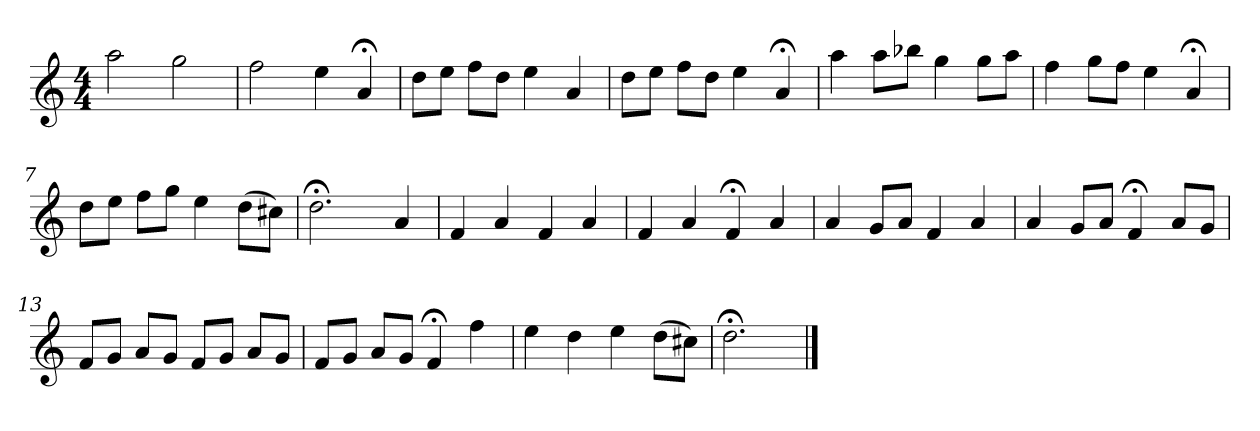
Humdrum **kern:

**kern
*part1
*staff1
*k[]
*D:dor
*M4/4
*MM120
=1
2aa
2gg
=2
2ff
4ee
4a;<
=3
8ddL
8eeJ
8ffL
8ddJ
4ee
4a
=4
8ddL
8eeJ
8ffL
8ddJ
4ee
4a;<
=5
4aa
8aaL
8bb-XJ
4gg
8ggL
8aaJ
=6
4ff
8ggL
8ffJ
4ee
4a;<
=7
8ddL
8eeJ
8ffL
8ggJ
4ee
(8ddL
8cc#XJ)
=8
2.dd;<
4a
=9
4f
4a
4f
4a
=10
4f
4a
4f;<
4a
=11
4a
8gL
8aJ
4f
4a
=12
4a
8gL
8aJ
4f;<
8aL
8gJ
=13
8fL
8gJ
8aL
8gJ
8fL
8gJ
8aL
8gJ
=14
8fL
8gJ
8aL
8gJ
4f;<
4ff
=15
4ee
4dd
4ee
(8ddL
8cc#XJ)
=16
2.dd;<
==
*-
